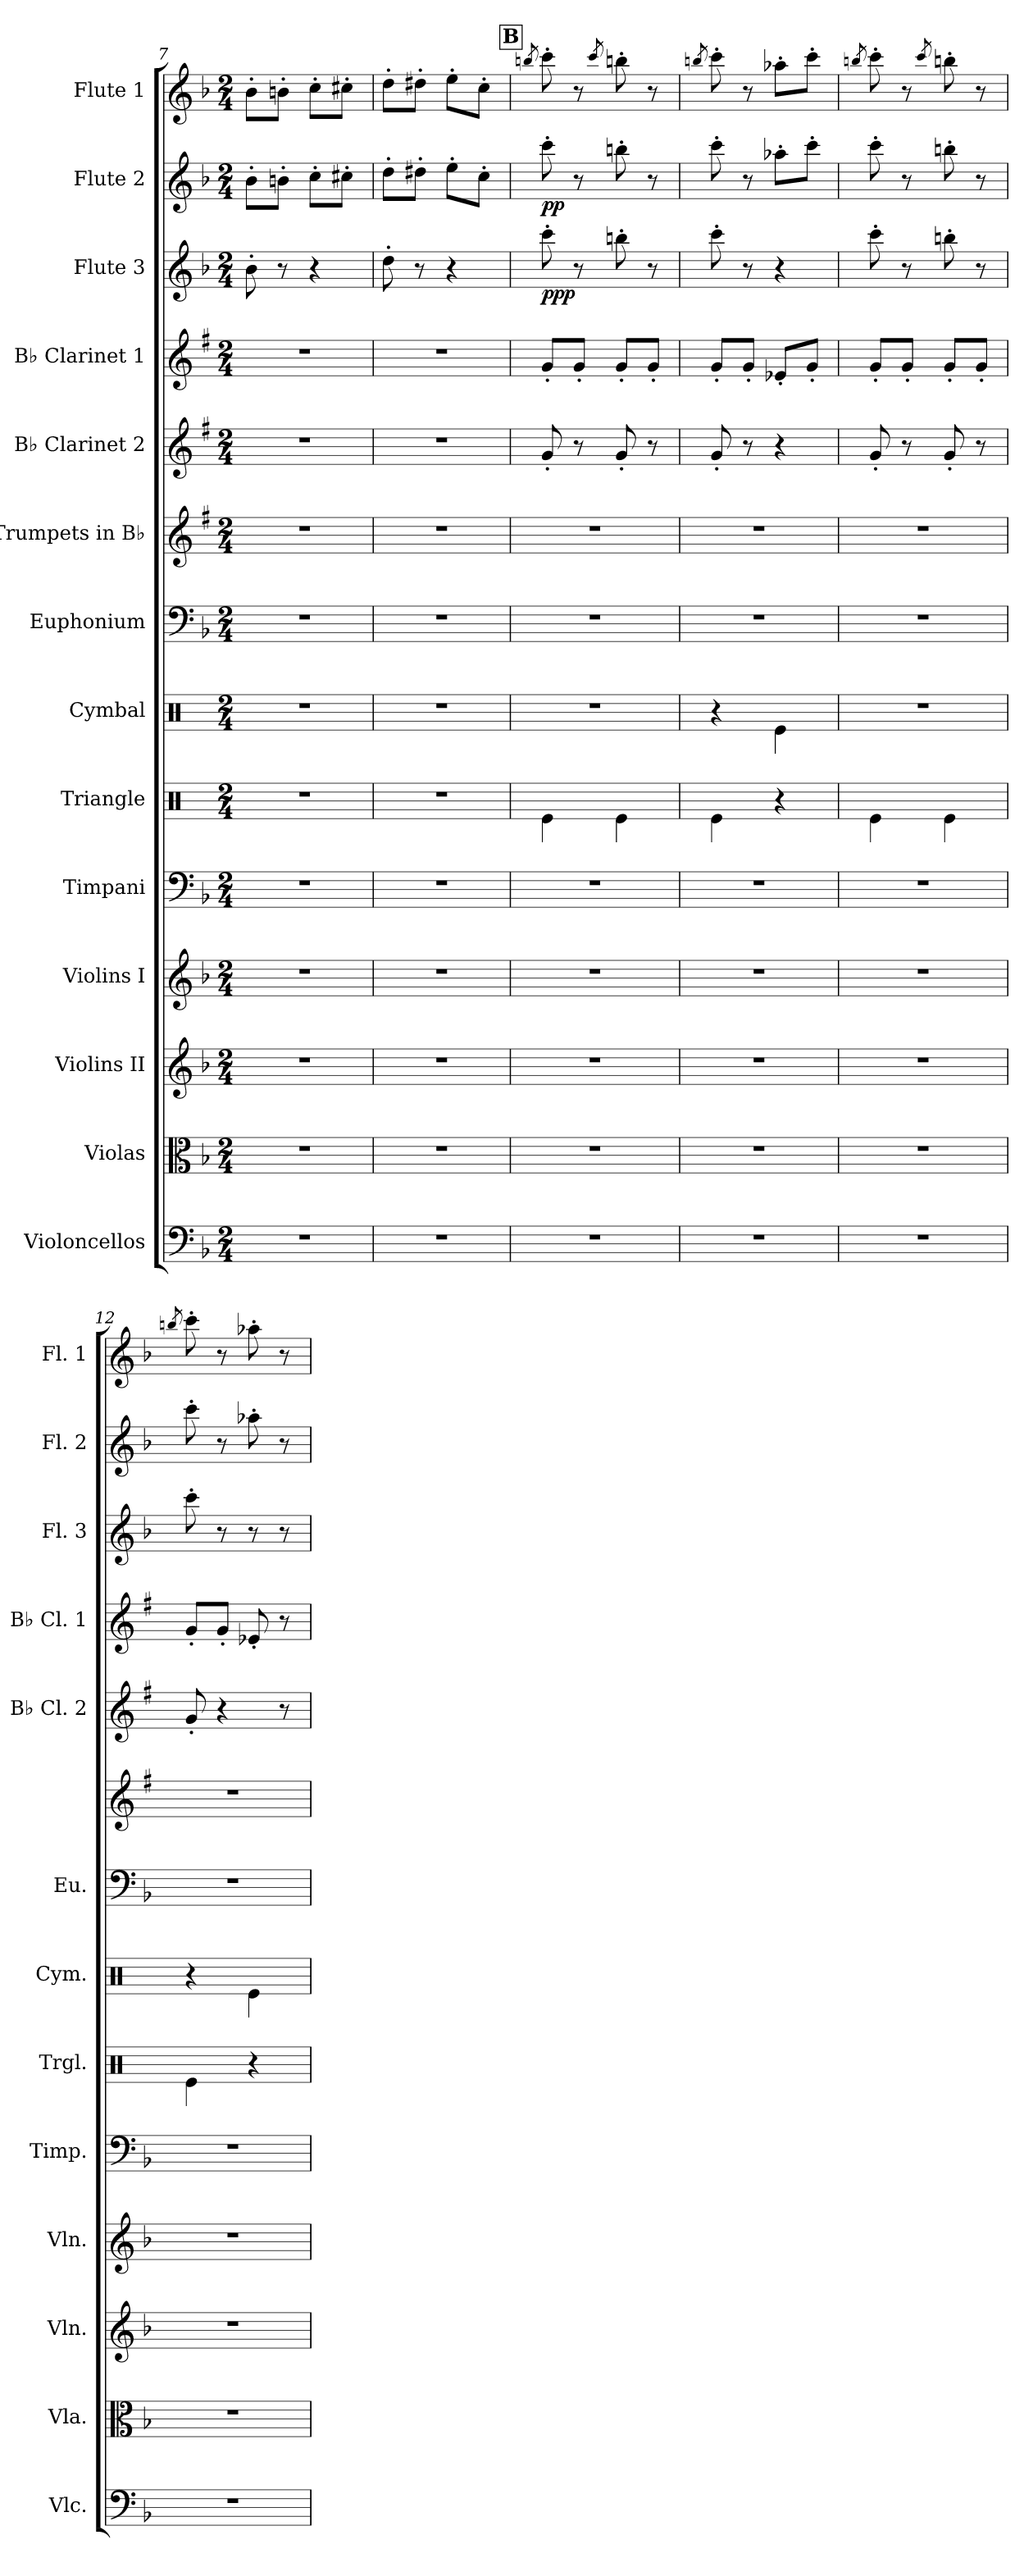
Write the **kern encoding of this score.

**kern	**kern	**kern	**kern	**kern	**kern	**kern	**kern	**kern	**kern	**kern	**kern	**dynam	**kern	**dynam	**kern
*part14	*part13	*part12	*part11	*part10	*part9	*part8	*part7	*part6	*part5	*part4	*part3	*part3	*part2	*part2	*part1
*staff14	*staff13	*staff12	*staff11	*staff10	*staff9	*staff8	*staff7	*staff6	*staff5	*staff4	*staff3	*staff3	*staff2	*staff2	*staff1
*I"Violoncellos	*I"Violas	*I"Violins II	*I"Violins I	*I"Timpani	*I"Triangle	*I"Cymbal	*I"Euphonium	*I"Trumpets in B♭	*I"B♭ Clarinet 2	*I"B♭ Clarinet 1	*I"Flute 3	*	*I"Flute 2	*	*I"Flute 1
*I'Vlc.	*I'Vla.	*I'Vln.	*I'Vln.	*I'Timp.	*I'Trgl.	*I'Cym.	*I'Eu.	*	*I'B♭ Cl. 2	*I'B♭ Cl. 1	*I'Fl. 3	*	*I'Fl. 2	*	*I'Fl. 1
*clefF4	*clefC3	*clefG2	*clefG2	*clefF4	*clefX	*clefX	*clefF4	*clefG2	*clefG2	*clefG2	*clefG2	*	*clefG2	*	*clefG2
*	*	*	*	*	*	*	*	*ITrd1c2	*ITrd1c2	*ITrd1c2	*	*	*	*	*
*k[b-]	*k[b-]	*k[b-]	*k[b-]	*k[b-]	*k[]	*k[]	*k[b-]	*k[b-]	*k[b-]	*k[b-]	*k[b-]	*	*k[b-]	*	*k[b-]
*M2/4	*M2/4	*M2/4	*M2/4	*M2/4	*M2/4	*M2/4	*M2/4	*M2/4	*M2/4	*M2/4	*M2/4	*	*M2/4	*	*M2/4
=7	=7	=7	=7	=7	=7	=7	=7	=7	=7	=7	=7	=7	=7	=7	=7
2r	2r	2r	2r	2r	2r	2r	2r	2r	2r	2r	8b-'\	.	8b-'\L	.	8b-'\L
.	.	.	.	.	.	.	.	.	.	.	8r	.	8bn'\J	.	8bn'\J
.	.	.	.	.	.	.	.	.	.	.	4r	.	8cc'\L	.	8cc'\L
.	.	.	.	.	.	.	.	.	.	.	.	.	8cc#X'\J	.	8cc#X'\J
=8	=8	=8	=8	=8	=8	=8	=8	=8	=8	=8	=8	=8	=8	=8	=8
2r	2r	2r	2r	2r	2r	2r	2r	2r	2r	2r	8dd'\	.	8dd'\L	.	8dd'\L
.	.	.	.	.	.	.	.	.	.	.	8r	.	8dd#X'\J	.	8dd#X'\J
.	.	.	.	.	.	.	.	.	.	.	4r	.	8ee'\L	.	8ee'\L
.	.	.	.	.	.	.	.	.	.	.	.	.	8cc'\J	.	8cc'\J
!!LO:REH:place=s1:a:B:fs=14:t=B
=9	=9	=9	=9	=9	=9	=9	=9	=9	=9	=9	=9	=9	=9	=9	=9
.	.	.	.	.	.	.	.	.	.	.	.	.	.	.	8qbbn/
!	!	!	!	!	!	!	!	!	!	!	!	!LO:DY:b	!	!	!
!	!	!	!	!	!	!	!	!	!	!	!	!LO:DY:n=1:b	!	!	!
!	!	!	!	!	!	!	!	!	!	!	!	!LO:DY:n=2:b	!	!LO:DY:b	!
!	!	!	!	!	!	!	!	!	!	!	!	!	!	!LO:DY:n=1:b	!
2r	2r	2r	2r	2r	4Re\	2r	2r	2r	8f'/	8f'/L	8ccc'\	p p p	8ccc'\	p p	8ccc'\
.	.	.	.	.	.	.	.	.	8r	8f'/J	8r	.	8r	.	8r
.	.	.	.	.	.	.	.	.	.	.	.	.	.	.	8qccc/
.	.	.	.	.	4Re\	.	.	.	8f'/	8f'/L	8bbn'\	.	8bbn'\	.	8bb'\
.	.	.	.	.	.	.	.	.	8r	8f'/J	8r	.	8r	.	8r
=10	=10	=10	=10	=10	=10	=10	=10	=10	=10	=10	=10	=10	=10	=10	=10
.	.	.	.	.	.	.	.	.	.	.	.	.	.	.	8qbbn/
2r	2r	2r	2r	2r	4Re\	4r	2r	2r	8f'/	8f'/L	8ccc'\	.	8ccc'\	.	8ccc'\
.	.	.	.	.	.	.	.	.	8r	8f'/J	8r	.	8r	.	8r
.	.	.	.	.	4r	4Re\	.	.	4r	8d-X'/L	4r	.	8aa-X'\L	.	8aa-X'\L
.	.	.	.	.	.	.	.	.	.	8f'/J	.	.	8ccc'\J	.	8ccc'\J
!!LO:PB:g=z
=11	=11	=11	=11	=11	=11	=11	=11	=11	=11	=11	=11	=11	=11	=11	=11
.	.	.	.	.	.	.	.	.	.	.	.	.	.	.	8qbbn/
2r	2r	2r	2r	2r	4Re\	2r	2r	2r	8f'/	8f'/L	8ccc'\	.	8ccc'\	.	8ccc'\
.	.	.	.	.	.	.	.	.	8r	8f'/J	8r	.	8r	.	8r
.	.	.	.	.	.	.	.	.	.	.	.	.	.	.	8qccc/
.	.	.	.	.	4Re\	.	.	.	8f'/	8f'/L	8bbn'\	.	8bbn'\	.	8bb'\
.	.	.	.	.	.	.	.	.	8r	8f'/J	8r	.	8r	.	8r
=12	=12	=12	=12	=12	=12	=12	=12	=12	=12	=12	=12	=12	=12	=12	=12
.	.	.	.	.	.	.	.	.	.	.	.	.	.	.	8qbbn/
2r	2r	2r	2r	2r	4Re\	4r	2r	2r	8f'/	8f'/L	8ccc'\	.	8ccc'\	.	8ccc'\
.	.	.	.	.	.	.	.	.	4r	8f'/J	8r	.	8r	.	8r
.	.	.	.	.	4r	4Re\	.	.	.	8d-X'/	8r	.	8aa-X'\	.	8aa-X'\
.	.	.	.	.	.	.	.	.	8r	8r	8r	.	8r	.	8r
=	=	=	=	=	=	=	=	=	=	=	=	=	=	=	=
*-	*-	*-	*-	*-	*-	*-	*-	*-	*-	*-	*-	*-	*-	*-	*-
